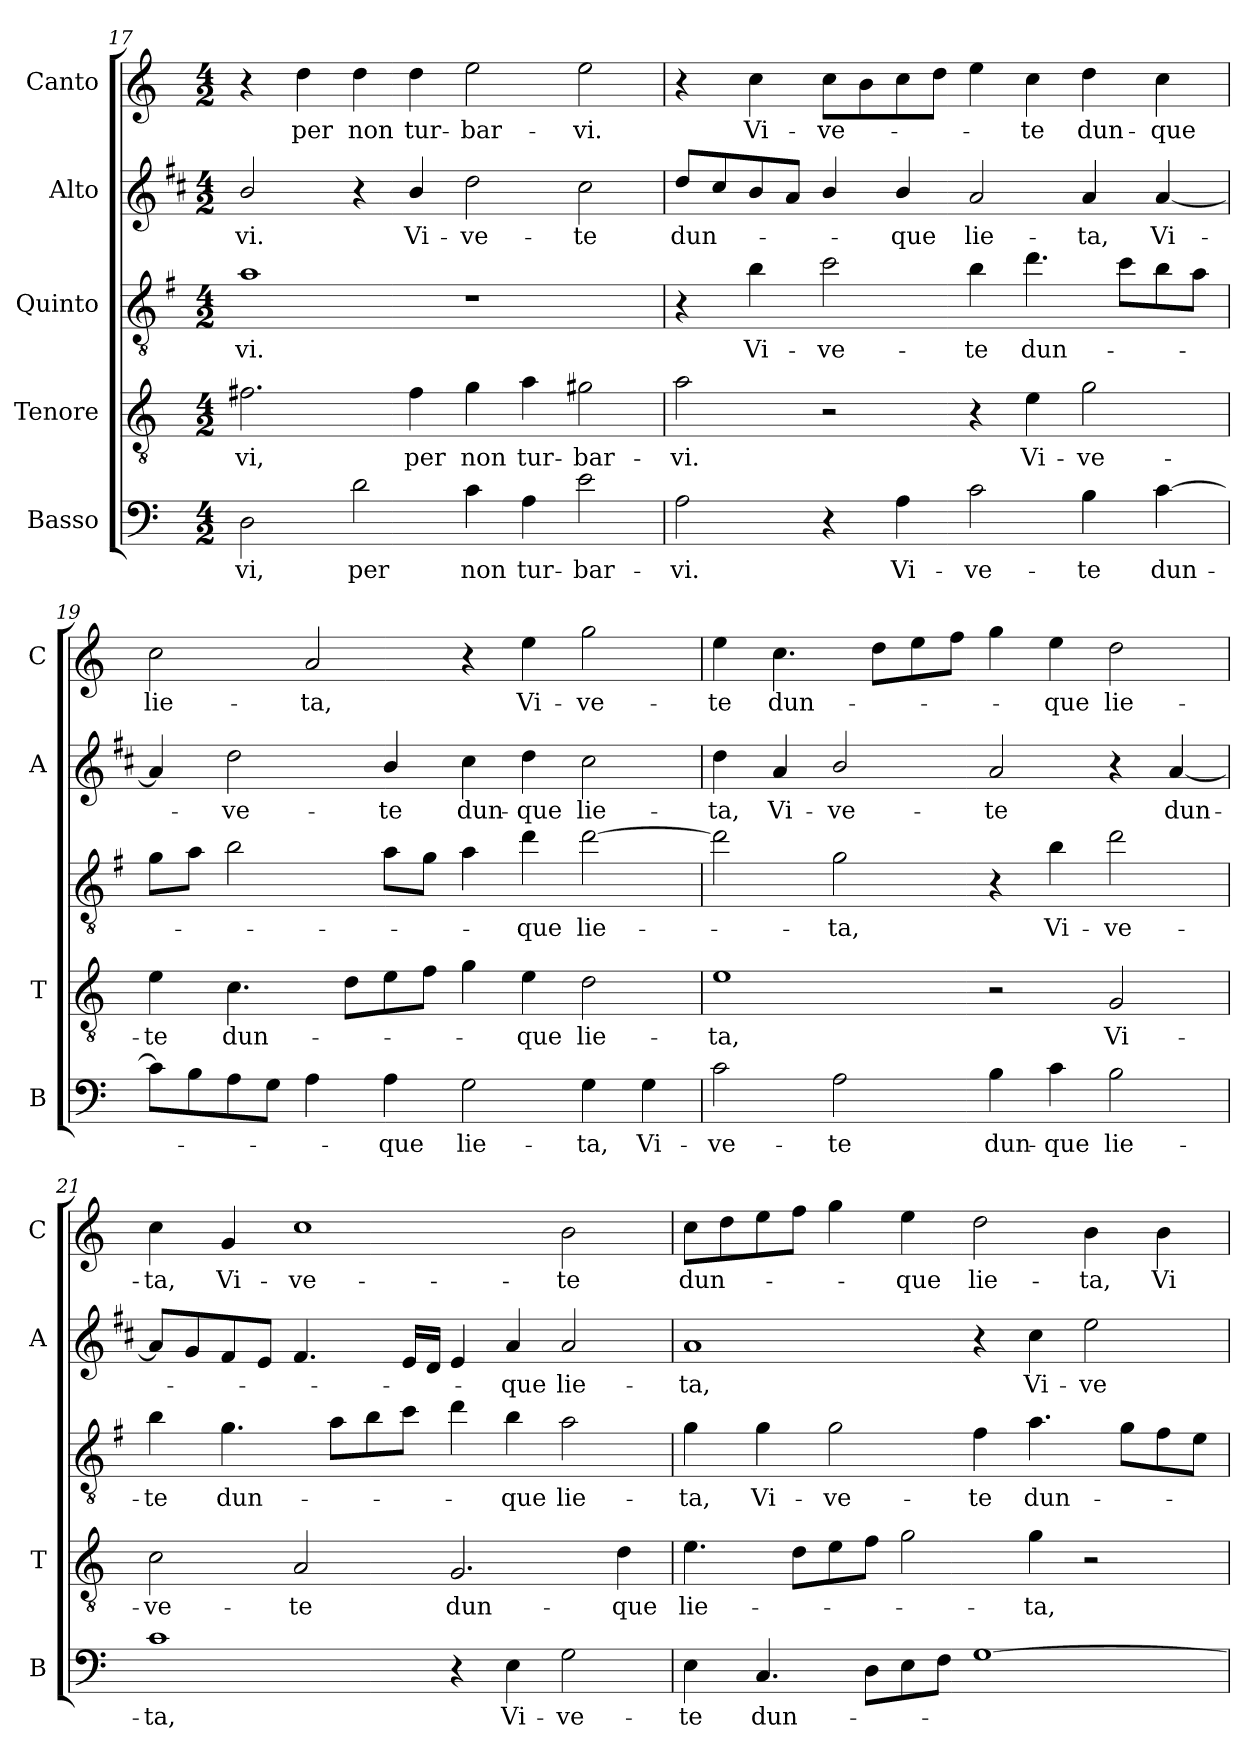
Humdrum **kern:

**kern	**text	**kern	**text	**kern	**text	**kern	**text	**kern	**text
*part5	*part5	*part4	*part4	*part3	*part3	*part2	*part2	*part1	*part1
*staff5	*staff5	*staff4	*staff4	*staff3	*staff3	*staff2	*staff2	*staff1	*staff1
*I"Basso	*	*I"Tenore	*	*I"Quinto	*	*I"Alto	*	*I"Canto	*
*I'B	*	*I'T	*	*	*	*I'A	*	*I'C	*
*clefF4	*	*clefGv2	*	*clefGv2	*	*clefG2	*	*clefG2	*
*	*	*	*	*ITrd4c7	*	*ITrd1c2	*	*	*
*k[]	*	*k[]	*	*k[]	*	*k[]	*	*k[]	*
*C:	*	*C:	*	*C:	*	*C:	*	*C:	*
*M4/2	*	*M4/2	*	*M4/2	*	*M4/2	*	*M4/2	*
=17	=17	=17	=17	=17	=17	=17	=17	=17	=17
!	!LO:LY:b	!	!LO:LY:b	!	!LO:LY:b	!	!LO:LY:b	!	!
2D\	-vi,	2.f#X\	-vi,	1d	-vi.	2a/	-vi.	4r	.
!	!	!	!	!	!	!	!	!	!LO:LY:b
.	.	.	.	.	.	.	.	4dd\	per
!	!LO:LY:b	!	!	!	!	!	!	!	!LO:LY:b
2d\	per	.	.	.	.	4r	.	4dd\	non
!	!	!	!LO:LY:b	!	!	!	!LO:LY:b	!	!LO:LY:b
.	.	4f#\	per	.	.	4a/	Vi-	4dd\	tur-
!	!LO:LY:b	!	!LO:LY:b	!	!	!	!LO:LY:b	!	!LO:LY:b
4c\	non	4g\	non	1r	.	2cc\	-ve-	2ee\	-bar-
!	!LO:LY:b	!	!LO:LY:b	!	!	!	!	!	!
4A\	tur-	4a\	tur-	.	.	.	.	.	.
!	!LO:LY:b	!	!LO:LY:b	!	!	!	!LO:LY:b	!	!LO:LY:b
2e\	-bar-	2g#X\	-bar-	.	.	2b\	-te	2ee\	-vi.
=18	=18	=18	=18	=18	=18	=18	=18	=18	=18
!	!LO:LY:b	!	!LO:LY:b	!	!	!	!LO:LY:b	!	!
2A\	-vi.	2a\	-vi.	4r	.	8cc/L	dun-	4r	.
.	.	.	.	.	.	8b/	.	.	.
!	!	!	!	!	!LO:LY:b	!	!	!	!LO:LY:b
.	.	.	.	4e\	Vi-	8a/	.	4cc\	Vi-
.	.	.	.	.	.	8g/J	.	.	.
!	!	!	!	!	!LO:LY:b	!	!	!	!LO:LY:b
4r	.	2r	.	2f\	-ve-	4a/	.	8cc\L	-ve-
.	.	.	.	.	.	.	.	8b\	.
!	!LO:LY:b	!	!	!	!	!	!LO:LY:b	!	!
4A\	Vi-	.	.	.	.	4a/	-que	8cc\	.
.	.	.	.	.	.	.	.	8dd\J	.
!	!LO:LY:b	!	!	!	!LO:LY:b	!	!LO:LY:b	!	!
2c\	-ve-	4r	.	4e\	-te	2g/	lie-	4ee\	.
!	!	!	!LO:LY:b	!	!LO:LY:b	!	!	!	!LO:LY:b
.	.	4e\	Vi-	4.g\	dun-	.	.	4cc\	-te
!	!LO:LY:b	!	!LO:LY:b	!	!	!	!LO:LY:b	!	!LO:LY:b
4B\	-te	2g\	-ve-	.	.	4g/	-ta,	4dd\	dun-
.	.	.	.	8f\L	.	.	.	.	.
!	!LO:LY:b	!	!	!	!	!	!LO:LY:b	!	!LO:LY:b
[4c\	dun-	.	.	8e\	.	[4g/	Vi-	4cc\	-que
.	.	.	.	8d\J	.	.	.	.	.
=19	=19	=19	=19	=19	=19	=19	=19	=19	=19
!	!	!	!LO:LY:b	!	!	!	!	!	!LO:LY:b
8c\L]	.	4e\	-te	8c\L	.	4g/]	.	2cc\	lie-
8B\	.	.	.	8d\J	.	.	.	.	.
!	!	!	!LO:LY:b	!	!	!	!LO:LY:b	!	!
8A\	.	4.c\	dun-	2e\	.	2cc\	-ve-	.	.
8G\J	.	.	.	.	.	.	.	.	.
!	!	!	!	!	!	!	!	!	!LO:LY:b
4A\	.	.	.	.	.	.	.	2a/	-ta,
.	.	8d\L	.	.	.	.	.	.	.
!	!LO:LY:b	!	!	!	!	!	!LO:LY:b	!	!
4A\	-que	8e\	.	8d\L	.	4a/	-te	.	.
.	.	8f\J	.	8c\J	.	.	.	.	.
!	!LO:LY:b	!	!	!	!	!	!LO:LY:b	!	!
2G\	lie-	4g\	.	4d\	.	4b\	dun-	4r	.
!	!	!	!LO:LY:b	!	!LO:LY:b	!	!LO:LY:b	!	!LO:LY:b
.	.	4e\	-que	4g\	-que	4cc\	-que	4ee\	Vi-
!	!LO:LY:b	!	!LO:LY:b	!	!LO:LY:b	!	!LO:LY:b	!	!LO:LY:b
4G\	-ta,	2d\	lie-	[2g\	lie-	2b\	lie-	2gg\	-ve-
!	!LO:LY:b	!	!	!	!	!	!	!	!
4G\	Vi-	.	.	.	.	.	.	.	.
!!LO:LB:g=z
=20	=20	=20	=20	=20	=20	=20	=20	=20	=20
!	!LO:LY:b	!	!LO:LY:b	!	!	!	!LO:LY:b	!	!LO:LY:b
2c\	-ve-	1e	-ta,	2g\]	.	4cc\	-ta,	4ee\	-te
!	!	!	!	!	!	!	!LO:LY:b	!	!LO:LY:b
.	.	.	.	.	.	4g/	Vi-	4.cc\	dun-
!	!LO:LY:b	!	!	!	!LO:LY:b	!	!LO:LY:b	!	!
2A\	-te	.	.	2c\	-ta,	2a/	-ve-	.	.
.	.	.	.	.	.	.	.	8dd\L	.
.	.	.	.	.	.	.	.	8ee\	.
.	.	.	.	.	.	.	.	8ff\J	.
!	!LO:LY:b	!	!	!	!	!	!LO:LY:b	!	!
4B\	dun-	2r	.	4r	.	2g/	-te	4gg\	.
!	!LO:LY:b	!	!	!	!LO:LY:b	!	!	!	!LO:LY:b
4c\	-que	.	.	4e\	Vi-	.	.	4ee\	-que
!	!LO:LY:b	!	!LO:LY:b	!	!LO:LY:b	!	!	!	!LO:LY:b
2B\	lie-	2G/	Vi-	2g\	-ve-	4r	.	2dd\	lie-
!	!	!	!	!	!	!	!LO:LY:b	!	!
.	.	.	.	.	.	[4g/	dun-	.	.
=21	=21	=21	=21	=21	=21	=21	=21	=21	=21
!	!LO:LY:b	!	!LO:LY:b	!	!LO:LY:b	!	!	!	!LO:LY:b
1c	-ta,	2c\	-ve-	4e\	-te	8g/L]	.	4cc\	-ta,
.	.	.	.	.	.	8f/	.	.	.
!	!	!	!	!	!LO:LY:b	!	!	!	!LO:LY:b
.	.	.	.	4.c\	dun-	8e/	.	4g/	Vi-
.	.	.	.	.	.	8d/J	.	.	.
!	!	!	!LO:LY:b	!	!	!	!	!	!LO:LY:b
.	.	2A/	-te	.	.	4.e/	.	1cc	-ve-
.	.	.	.	8d\L	.	.	.	.	.
.	.	.	.	8e\	.	.	.	.	.
.	.	.	.	8f\J	.	16d/LL	.	.	.
.	.	.	.	.	.	16c/JJ	.	.	.
!	!	!	!LO:LY:b	!	!	!	!	!	!
4r	.	2.G/	dun-	4g\	.	4d/	.	.	.
!	!LO:LY:b	!	!	!	!LO:LY:b	!	!LO:LY:b	!	!
4E\	Vi-	.	.	4e\	-que	4g/	-que	.	.
!	!LO:LY:b	!	!	!	!LO:LY:b	!	!LO:LY:b	!	!LO:LY:b
2G\	-ve-	.	.	2d\	lie-	2g/	lie-	2b\	-te
!	!	!	!LO:LY:b	!	!	!	!	!	!
.	.	4d\	-que	.	.	.	.	.	.
=22	=22	=22	=22	=22	=22	=22	=22	=22	=22
!	!LO:LY:b	!	!LO:LY:b	!	!LO:LY:b	!	!LO:LY:b	!	!LO:LY:b
4E\	-te	4.e\	lie-	4c\	-ta,	1g	-ta,	8cc\L	dun-
.	.	.	.	.	.	.	.	8dd\	.
!	!LO:LY:b	!	!	!	!LO:LY:b	!	!	!	!
4.C/	dun-	.	.	4c\	Vi-	.	.	8ee\	.
.	.	8d\L	.	.	.	.	.	8ff\J	.
!	!	!	!	!	!LO:LY:b	!	!	!	!
.	.	8e\	.	2c\	-ve-	.	.	4gg\	.
8D\L	.	8f\J	.	.	.	.	.	.	.
!	!	!	!	!	!	!	!	!	!LO:LY:b
8E\	.	2g\	.	.	.	.	.	4ee\	-que
8F\J	.	.	.	.	.	.	.	.	.
!	!	!	!	!	!LO:LY:b	!	!	!	!LO:LY:b
[1G	.	.	.	4B\	-te	4r	.	2dd\	lie-
!	!	!	!LO:LY:b	!	!LO:LY:b	!	!LO:LY:b	!	!
.	.	4g\	-ta,	4.d\	dun-	4b\	Vi-	.	.
!	!	!	!	!	!	!	!LO:LY:b	!	!LO:LY:b
.	.	2r	.	.	.	2dd\	-ve-	4b\	-ta,
.	.	.	.	8c\L	.	.	.	.	.
!	!	!	!	!	!	!	!	!	!LO:LY:b
.	.	.	.	8B\	.	.	.	4b\	Vi-
.	.	.	.	8A\J	.	.	.	.	.
=	=	=	=	=	=	=	=	=	=
*-	*-	*-	*-	*-	*-	*-	*-	*-	*-
